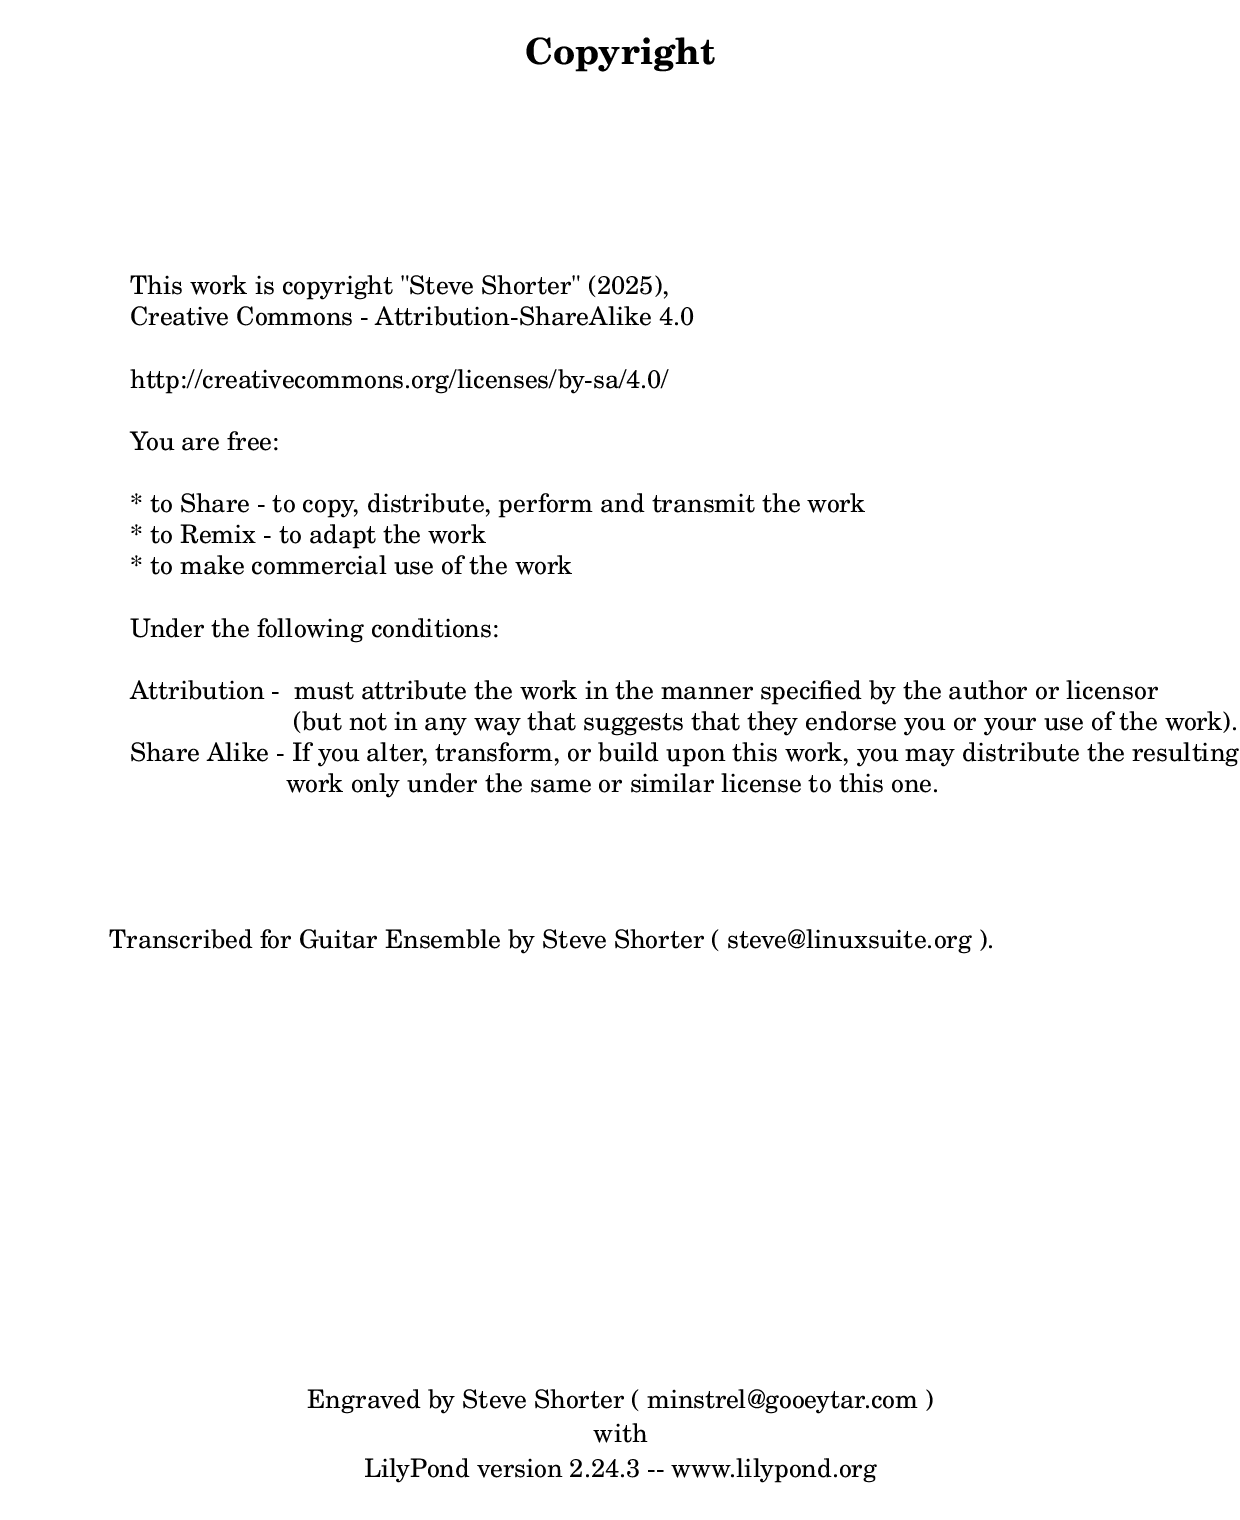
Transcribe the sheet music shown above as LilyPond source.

\version "2.24.3"

\bookpart {

    \paper { print-page-number = ##t }

    \header { title = "Copyright" }

    \tocItem \markup { Copyright }

    \markup { \column { 
	" "
	" "
	" "
	\fontsize #1 {
	" "
	" "
	" "
	" "
	"          This work is copyright \"Steve Shorter\" (2025),"
        "          Creative Commons - Attribution-ShareAlike 4.0 "
	" "
	"          http://creativecommons.org/licenses/by-sa/4.0/"
	" "
	"          You are free:"
	" "
	"          * to Share - to copy, distribute, perform and transmit the work"
	"          * to Remix - to adapt the work"
	"          * to make commercial use of the work"
	" "
	"          Under the following conditions:"
	" "
	"          Attribution -  must attribute the work in the manner specified by the author or licensor"
        "                                 (but not in any way that suggests that they endorse you or your use of the work)."
	"          Share Alike - If you alter, transform, or build upon this work, you may distribute the resulting"
        "                                work only under the same or similar license to this one."
	" "
	" "
	" "
	" "
	"       Transcribed for Guitar Ensemble by Steve Shorter ( steve@linuxsuite.org )."
	" "
	" "
	" "
	" "
	" "
	" "
	" "
	" "
	" "
	" "
	" "
	" "
	" "
	" "
	}
       }
    }
    \markup { \fill-line { \fontsize #1 "Engraved by Steve Shorter ( minstrel@gooeytar.com )" } }
    \markup { \fill-line { \fontsize #1 " " } }
    \markup { \fill-line { \fontsize #1 "with" } }
    \markup { \fill-line { \fontsize #1 " " } }
    \markup { \fill-line { \fontsize #1 "LilyPond version 2.24.3 -- www.lilypond.org" } }

}
